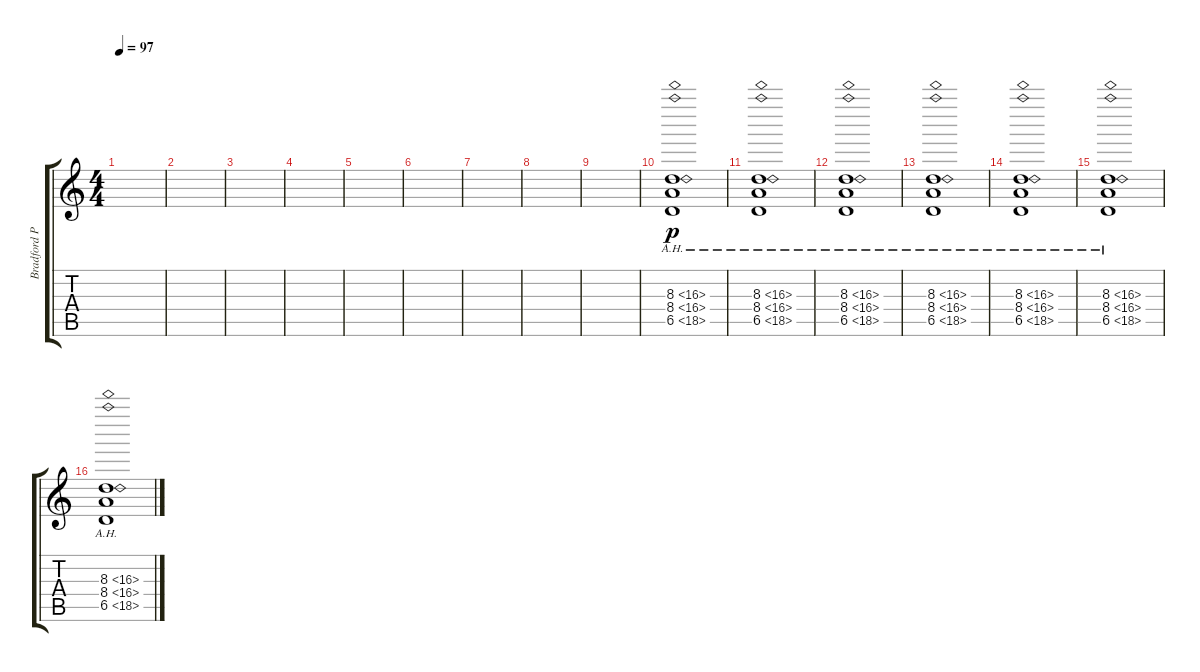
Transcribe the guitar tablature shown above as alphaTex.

\track ("Bradford Philip Delson" "Bradford P") {instrument distortionguitar}
\staff {score tabs}
\tuning (Eb4 Bb3 Gb3 Db3 Ab2 Db2) {hide}
\ts (4 4)
\tempo 97
\clef g2
\ks c
|
|
|
|
|
|
|
|
|
(8.3{ah 8} 8.4{ah 8} 6.5{ah 12}).1{dy p} |
(8.3{ah 8} 8.4{ah 8} 6.5{ah 12}).1 |
(8.3{ah 8} 8.4{ah 8} 6.5{ah 12}).1 |
(8.3{ah 8} 8.4{ah 8} 6.5{ah 12}).1 |
(8.3{ah 8} 8.4{ah 8} 6.5{ah 12}).1 |
(8.3{ah 8} 8.4{ah 8} 6.5{ah 12}).1 |
(8.3{ah 8} 8.4{ah 8} 6.5{ah 12}).1
